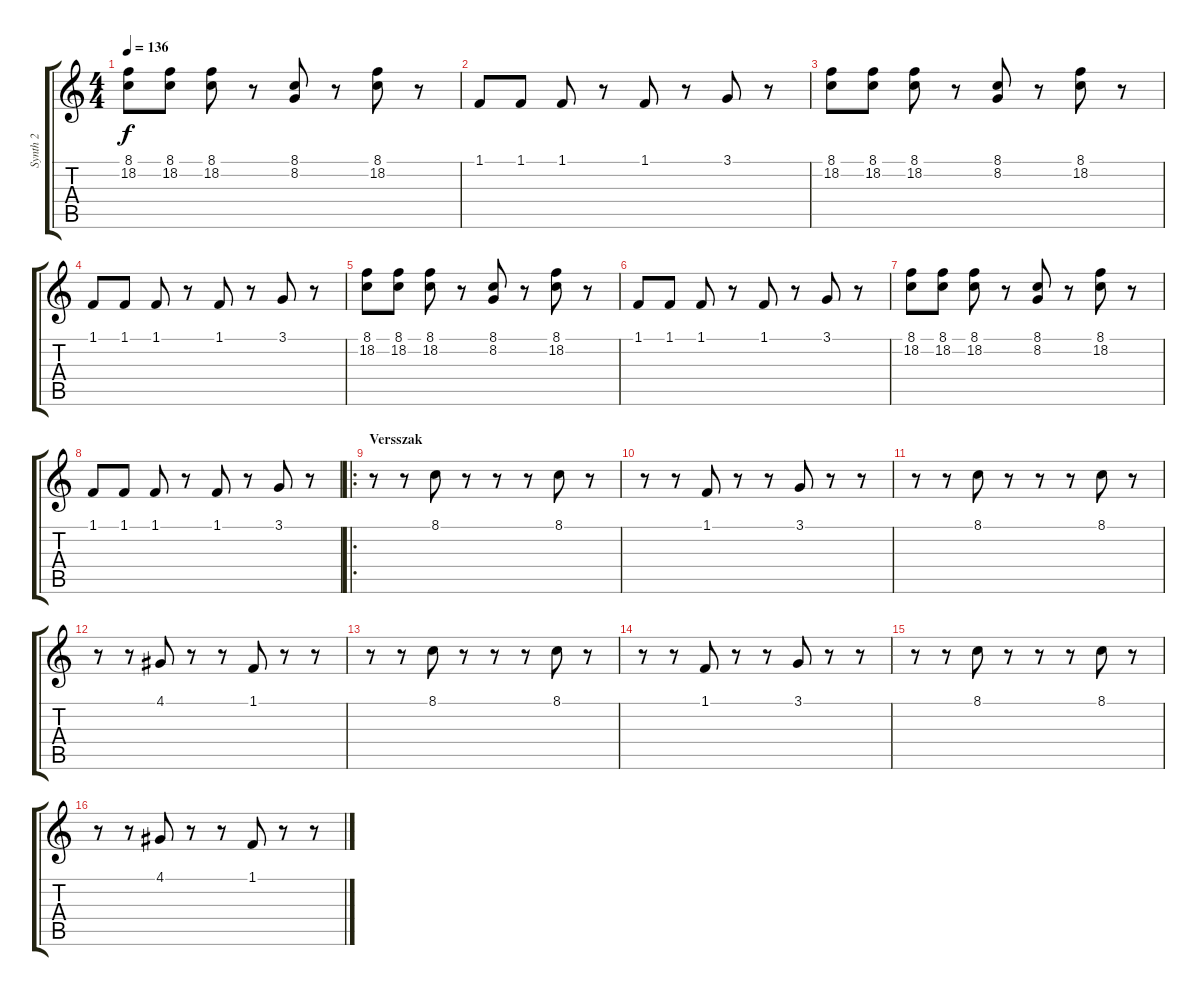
\track ("Synth 2" "Synth 2") {instrument synthbrass1}
\staff {score tabs}
\tuning (E4 B3 G3 D3 A2 E2) {hide}
\ts (4 4)
\tempo 136
\clef g2
\ks c
(8.1 18.2).8{dy f} (8.1 18.2).8 (8.1 18.2).8 r.8 (8.1 8.2).8 r.8 (8.1 18.2).8 r.8 |
1.1.8 1.1.8 1.1.8 r.8 1.1.8 r.8 3.1.8 r.8 |
(8.1 18.2).8 (8.1 18.2).8 (8.1 18.2).8 r.8 (8.1 8.2).8 r.8 (8.1 18.2).8 r.8 |
1.1.8 1.1.8 1.1.8 r.8 1.1.8 r.8 3.1.8 r.8 |
(8.1 18.2).8 (8.1 18.2).8 (8.1 18.2).8 r.8 (8.1 8.2).8 r.8 (8.1 18.2).8 r.8 |
1.1.8 1.1.8 1.1.8 r.8 1.1.8 r.8 3.1.8 r.8 |
(8.1 18.2).8 (8.1 18.2).8 (8.1 18.2).8 r.8 (8.1 8.2).8 r.8 (8.1 18.2).8 r.8 |
1.1.8 1.1.8 1.1.8 r.8 1.1.8 r.8 3.1.8 r.8 |
\ro
\section ("" "Versszak")
r.8 r.8 8.1.8 r.8 r.8 r.8 8.1.8 r.8 |
r.8 r.8 1.1.8 r.8 r.8 3.1.8 r.8 r.8 |
r.8 r.8 8.1.8 r.8 r.8 r.8 8.1.8 r.8 |
r.8 r.8 4.1.8 r.8 r.8 1.1.8 r.8 r.8 |
r.8 r.8 8.1.8 r.8 r.8 r.8 8.1.8 r.8 |
r.8 r.8 1.1.8 r.8 r.8 3.1.8 r.8 r.8 |
r.8 r.8 8.1.8 r.8 r.8 r.8 8.1.8 r.8 |
r.8 r.8 4.1.8 r.8 r.8 1.1.8 r.8 r.8
